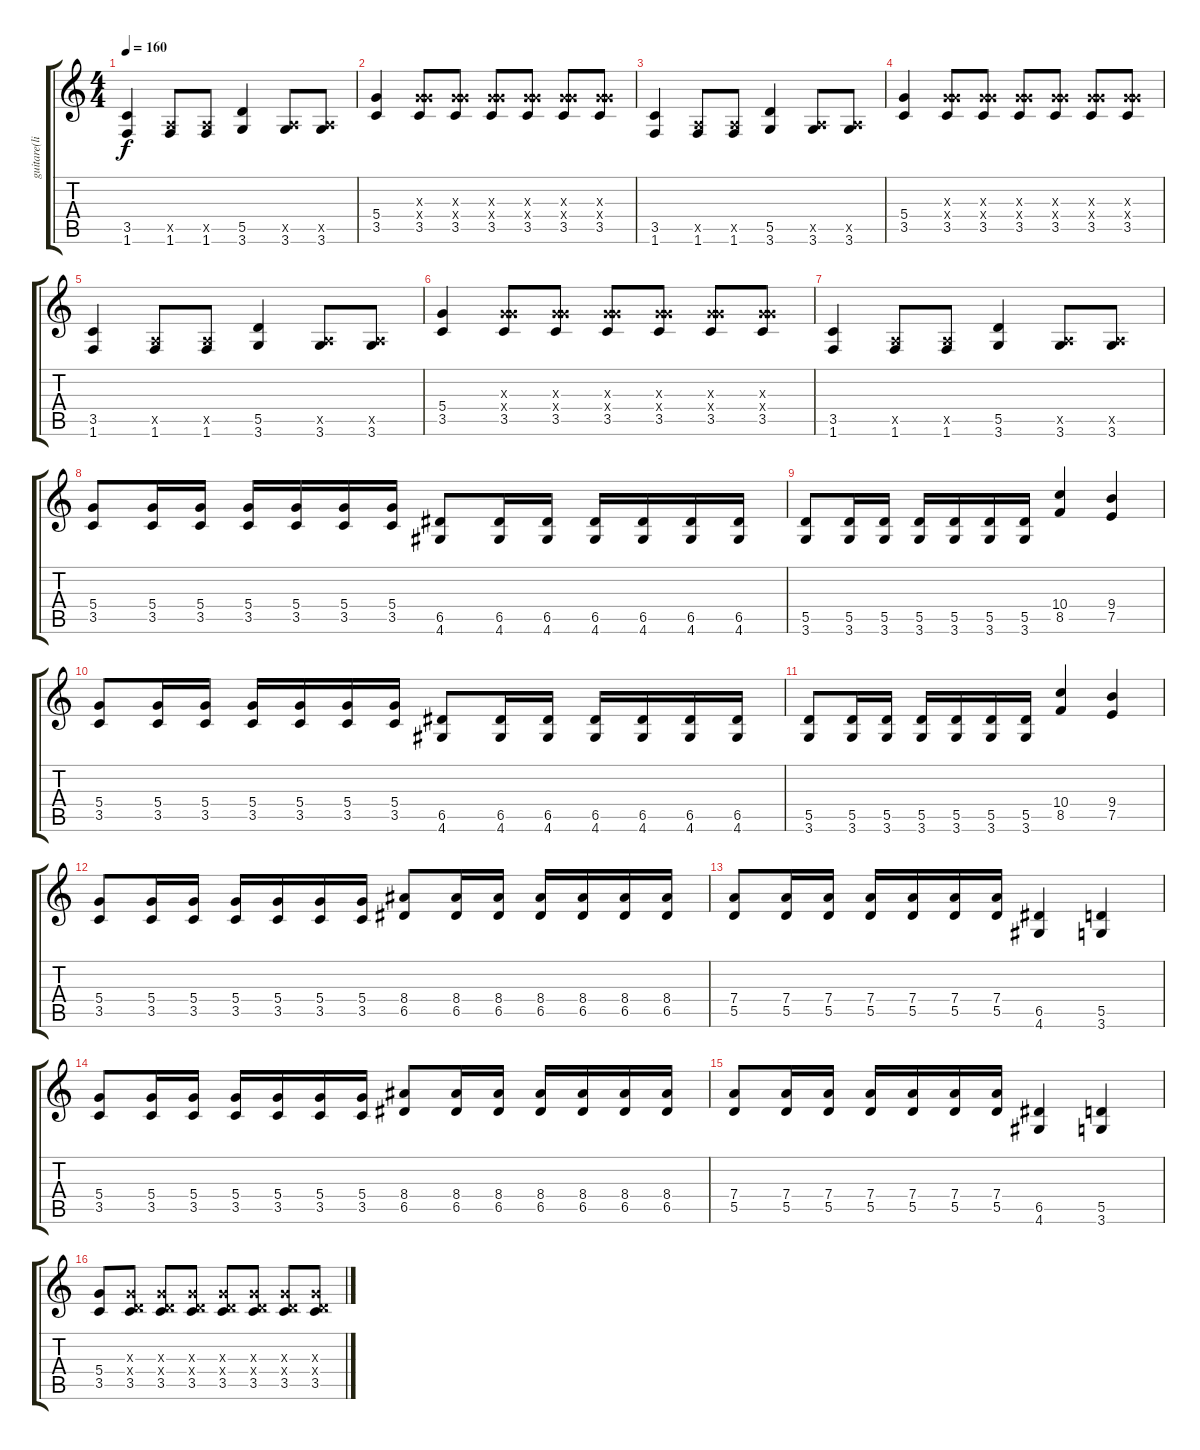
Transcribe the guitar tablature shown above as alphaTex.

\track ("guitare(lint)" "guitare(li") {instrument distortionguitar}
\staff {score tabs}
\tuning (E4 B3 G3 D3 A2 E2) {hide}
\ts (4 4)
\tempo 160
\clef g2
\ks c
(3.5 1.6).4{dy f} (0.5{x} 1.6).8 (0.5{x} 1.6).8 (5.5 3.6).4 (0.5{x} 3.6).8 (0.5{x} 3.6).8 |
(5.4 3.5).4 (0.3{x} 5.4{x} 3.5).8 (0.3{x} 5.4{x} 3.5).8 (0.3{x} 5.4{x} 3.5).8 (0.3{x} 5.4{x} 3.5).8 (0.3{x} 5.4{x} 3.5).8 (0.3{x} 5.4{x} 3.5).8 |
(3.5 1.6).4 (0.5{x} 1.6).8 (0.5{x} 1.6).8 (5.5 3.6).4 (0.5{x} 3.6).8 (0.5{x} 3.6).8 |
(5.4 3.5).4 (0.3{x} 5.4{x} 3.5).8 (0.3{x} 5.4{x} 3.5).8 (0.3{x} 5.4{x} 3.5).8 (0.3{x} 5.4{x} 3.5).8 (0.3{x} 5.4{x} 3.5).8 (0.3{x} 5.4{x} 3.5).8 |
(3.5 1.6).4 (0.5{x} 1.6).8 (0.5{x} 1.6).8 (5.5 3.6).4 (0.5{x} 3.6).8 (0.5{x} 3.6).8 |
(5.4 3.5).4 (0.3{x} 5.4{x} 3.5).8 (0.3{x} 5.4{x} 3.5).8 (0.3{x} 5.4{x} 3.5).8 (0.3{x} 5.4{x} 3.5).8 (0.3{x} 5.4{x} 3.5).8 (0.3{x} 5.4{x} 3.5).8 |
(3.5 1.6).4 (0.5{x} 1.6).8 (0.5{x} 1.6).8 (5.5 3.6).4 (0.5{x} 3.6).8 (0.5{x} 3.6).8 |
(5.4 3.5).8 (5.4 3.5).16 (5.4 3.5).16 (5.4 3.5).16 (5.4 3.5).16 (5.4 3.5).16 (5.4 3.5).16 (6.5 4.6).8 (6.5 4.6).16 (6.5 4.6).16 (6.5 4.6).16 (6.5 4.6).16 (6.5 4.6).16 (6.5 4.6).16 |
(5.5 3.6).8 (5.5 3.6).16 (5.5 3.6).16 (5.5 3.6).16 (5.5 3.6).16 (5.5 3.6).16 (5.5 3.6).16 (10.4 8.5).4 (9.4 7.5).4 |
(5.4 3.5).8 (5.4 3.5).16 (5.4 3.5).16 (5.4 3.5).16 (5.4 3.5).16 (5.4 3.5).16 (5.4 3.5).16 (6.5 4.6).8 (6.5 4.6).16 (6.5 4.6).16 (6.5 4.6).16 (6.5 4.6).16 (6.5 4.6).16 (6.5 4.6).16 |
(5.5 3.6).8 (5.5 3.6).16 (5.5 3.6).16 (5.5 3.6).16 (5.5 3.6).16 (5.5 3.6).16 (5.5 3.6).16 (10.4 8.5).4 (9.4 7.5).4 |
(5.4 3.5).8 (5.4 3.5).16 (5.4 3.5).16 (5.4 3.5).16 (5.4 3.5).16 (5.4 3.5).16 (5.4 3.5).16 (8.4 6.5).8 (8.4 6.5).16 (8.4 6.5).16 (8.4 6.5).16 (8.4 6.5).16 (8.4 6.5).16 (8.4 6.5).16 |
(7.4 5.5).8 (7.4 5.5).16 (7.4 5.5).16 (7.4 5.5).16 (7.4 5.5).16 (7.4 5.5).16 (7.4 5.5).16 (6.5 4.6).4 (5.5 3.6).4 |
(5.4 3.5).8 (5.4 3.5).16 (5.4 3.5).16 (5.4 3.5).16 (5.4 3.5).16 (5.4 3.5).16 (5.4 3.5).16 (8.4 6.5).8 (8.4 6.5).16 (8.4 6.5).16 (8.4 6.5).16 (8.4 6.5).16 (8.4 6.5).16 (8.4 6.5).16 |
(7.4 5.5).8 (7.4 5.5).16 (7.4 5.5).16 (7.4 5.5).16 (7.4 5.5).16 (7.4 5.5).16 (7.4 5.5).16 (6.5 4.6).4 (5.5 3.6).4 |
(5.4 3.5).8 (0.3{x} 0.4{x} 3.5).8 (0.3{x} 0.4{x} 3.5).8 (0.3{x} 0.4{x} 3.5).8 (0.3{x} 0.4{x} 3.5).8 (0.3{x} 0.4{x} 3.5).8 (0.3{x} 0.4{x} 3.5).8 (0.3{x} 0.4{x} 3.5).8
